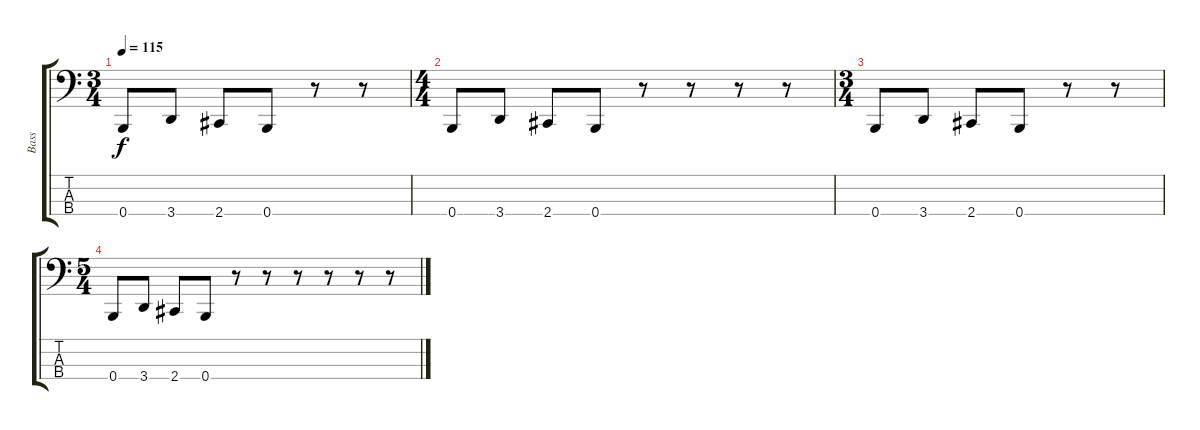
\track ("Bass" "Bass") {instrument electricbasspick}
\staff {score tabs}
\tuning (E2 B1 Gb1 B0) {hide}
\ts (3 4)
\tempo 115
\clef f4
\ks c
0.4.8{dy f} 3.4.8 2.4.8 0.4.8 r.8 r.8 |
\ts (4 4)
0.4.8 3.4.8 2.4.8 0.4.8 r.8 r.8 r.8 r.8 |
\ts (3 4)
0.4.8 3.4.8 2.4.8 0.4.8 r.8 r.8 |
\ts (5 4)
0.4.8 3.4.8 2.4.8 0.4.8 r.8 r.8 r.8 r.8 r.8 r.8
